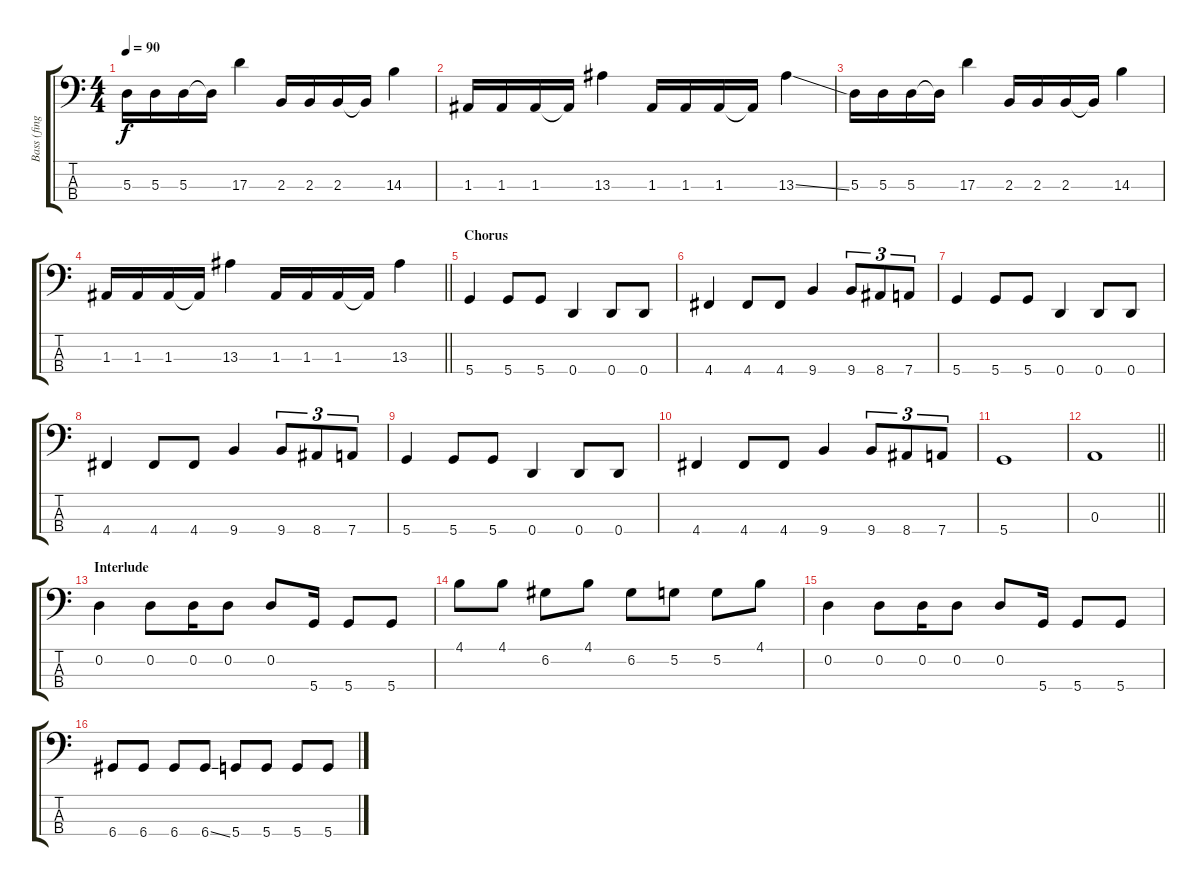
\track ("Bass (finger)" "Bass (fing") {instrument electricbassfinger}
\staff {score tabs}
\tuning (G2 D2 A1 D1) {hide}
\ts (4 4)
\tempo 90
\clef f4
\ks c
5.3.16{dy f} 5.3.16 5.3.16 5.3{t}.16 17.3.4 2.3.16 2.3.16 2.3.16 2.3{t}.16 14.3.4 |
1.3.16 1.3.16 1.3.16 1.3{t}.16 13.3.4 1.3.16 1.3.16 1.3.16 1.3{t}.16 13.3{ss}.4 |
5.3.16 5.3.16 5.3.16 5.3{t}.16 17.3.4 2.3.16 2.3.16 2.3.16 2.3{t}.16 14.3.4 |
\barLineRight lightlight
1.3.16 1.3.16 1.3.16 1.3{t}.16 13.3.4 1.3.16 1.3.16 1.3.16 1.3{t}.16 13.3.4 |
\section ("" "Chorus")
5.4.4 5.4.8 5.4.8 0.4.4 0.4.8 0.4.8 |
4.4.4 4.4.8 4.4.8 9.4.4 9.4.8{tu (3 2)} 8.4.8{tu (3 2)} 7.4.8{tu (3 2)} |
5.4.4 5.4.8 5.4.8 0.4.4 0.4.8 0.4.8 |
4.4.4 4.4.8 4.4.8 9.4.4 9.4.8{tu (3 2)} 8.4.8{tu (3 2)} 7.4.8{tu (3 2)} |
5.4.4 5.4.8 5.4.8 0.4.4 0.4.8 0.4.8 |
4.4.4 4.4.8 4.4.8 9.4.4 9.4.8{tu (3 2)} 8.4.8{tu (3 2)} 7.4.8{tu (3 2)} |
5.4.1 |
\barLineRight lightlight
0.3.1 |
\section ("" "Interlude")
0.2.4 0.2.8 0.2.16 0.2.8 0.2.8 5.4.16 5.4.8 5.4.8 |
4.1.8 4.1.8 6.2.8 4.1.8 6.2.8 5.2.8 5.2.8 4.1.8 |
0.2.4 0.2.8 0.2.16 0.2.8 0.2.8 5.4.16 5.4.8 5.4.8 |
6.4.8 6.4.8 6.4.8 6.4{ss}.8 5.4.8 5.4.8 5.4.8 5.4.8
